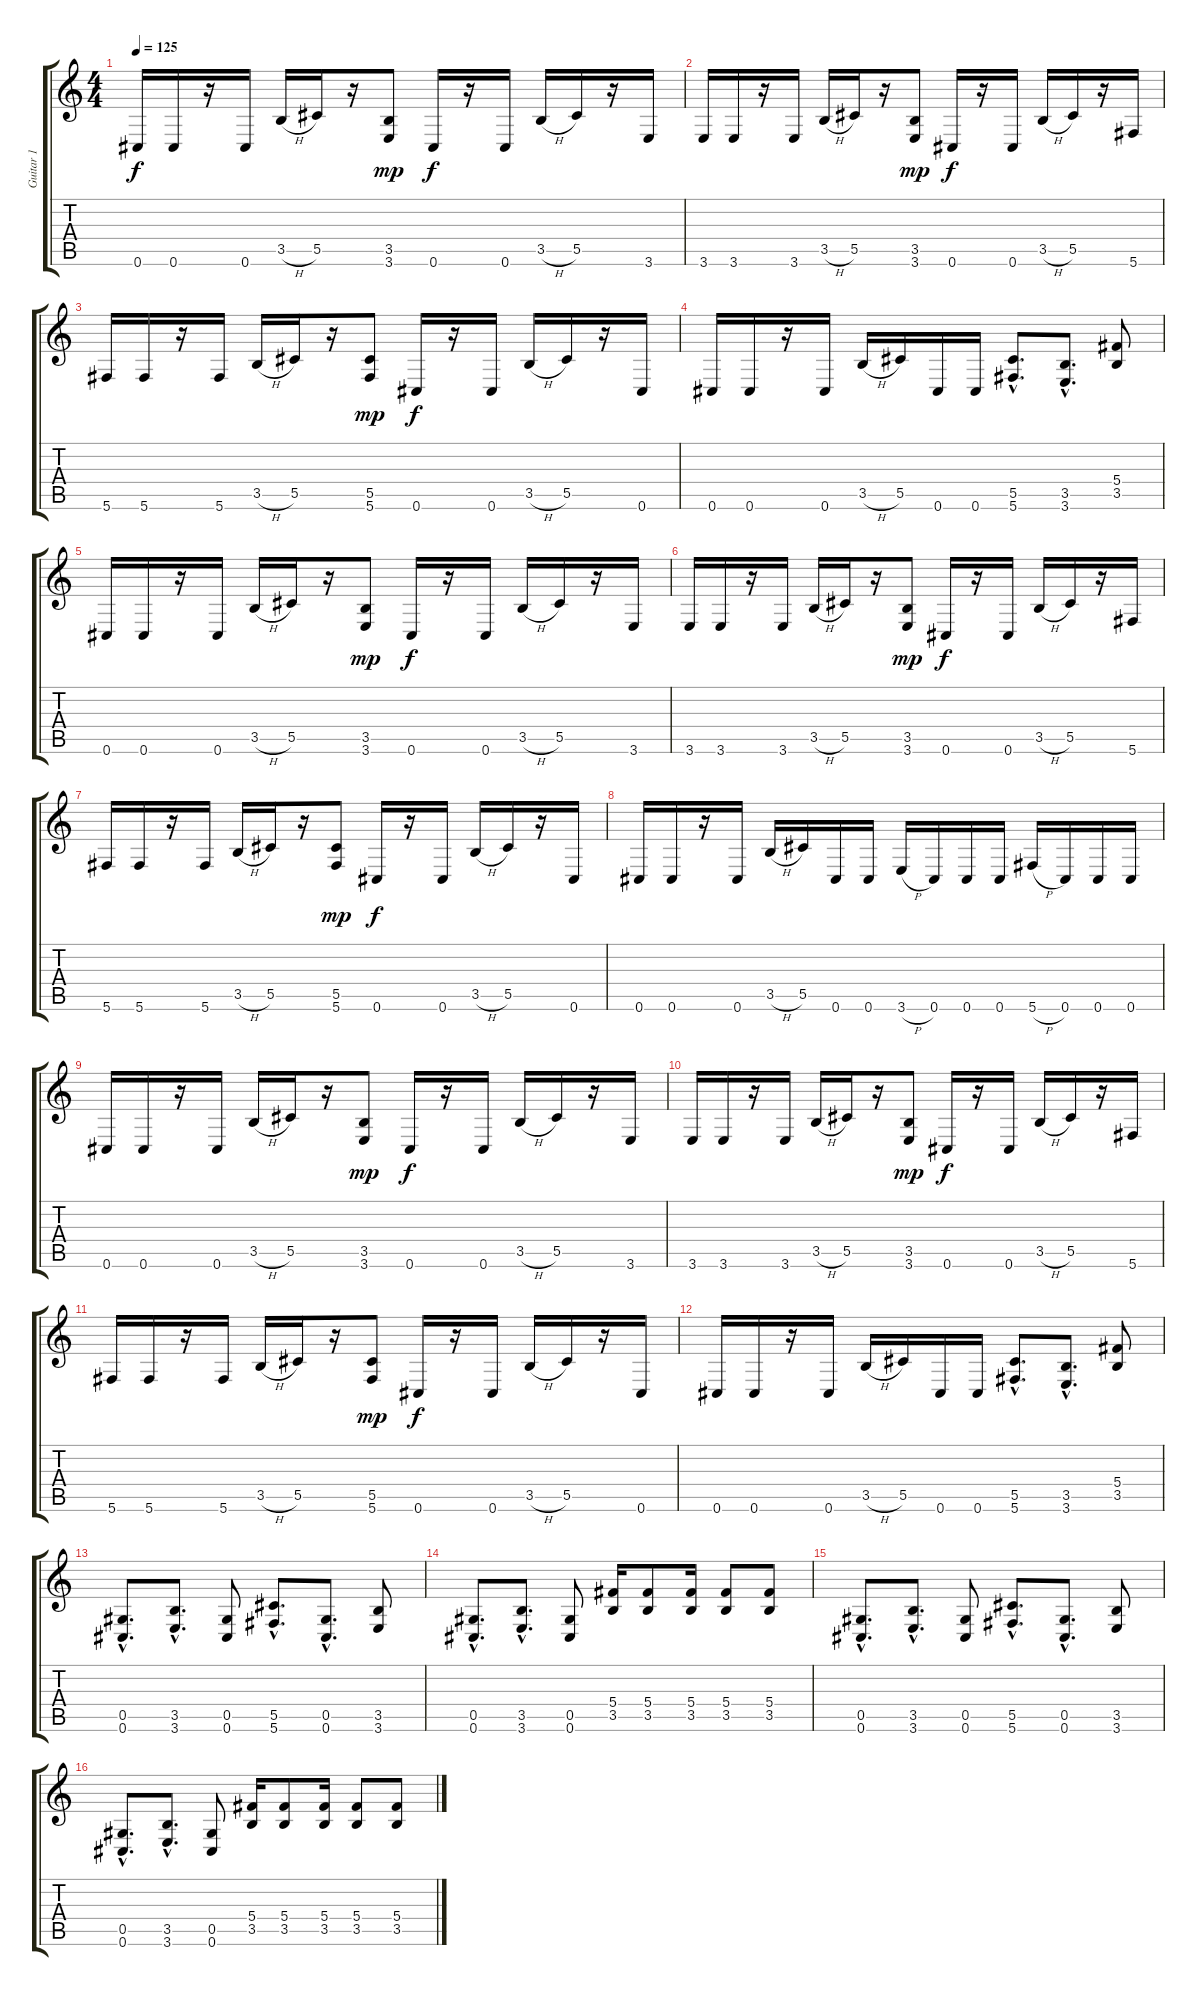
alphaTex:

\track ("Guitar 1" "Guitar 1") {instrument distortionguitar}
\staff {score tabs}
\tuning (Eb4 Bb3 Gb3 Db3 Ab2 Db2) {hide}
\ts (4 4)
\tempo 125
\clef g2
\ks c
0.6.16{dy f} 0.6.16 r.16 0.6.16 3.5{h}.16 5.5.16 r.16 (3.5 3.6).8{dy mp} 0.6.16{dy f} r.16 0.6.16 3.5{h}.16 5.5.16 r.16 3.6.16 |
3.6.16 3.6.16 r.16 3.6.16 3.5{h}.16 5.5.16 r.16 (3.5 3.6).8{dy mp} 0.6.16{dy f} r.16 0.6.16 3.5{h}.16 5.5.16 r.16 5.6.16 |
5.6.16 5.6.16 r.16 5.6.16 3.5{h}.16 5.5.16 r.16 (5.5 5.6).8{dy mp} 0.6.16{dy f} r.16 0.6.16 3.5{h}.16 5.5.16 r.16 0.6.16 |
0.6.16 0.6.16 r.16 0.6.16 3.5{h}.16 5.5.16 0.6.16 0.6.16 (5.5{hac} 5.6{hac}).8{d} (3.5{hac} 3.6{hac}).8{d} (5.4 3.5).8 |
0.6.16 0.6.16 r.16 0.6.16 3.5{h}.16 5.5.16 r.16 (3.5 3.6).8{dy mp} 0.6.16{dy f} r.16 0.6.16 3.5{h}.16 5.5.16 r.16 3.6.16 |
3.6.16 3.6.16 r.16 3.6.16 3.5{h}.16 5.5.16 r.16 (3.5 3.6).8{dy mp} 0.6.16{dy f} r.16 0.6.16 3.5{h}.16 5.5.16 r.16 5.6.16 |
5.6.16 5.6.16 r.16 5.6.16 3.5{h}.16 5.5.16 r.16 (5.5 5.6).8{dy mp} 0.6.16{dy f} r.16 0.6.16 3.5{h}.16 5.5.16 r.16 0.6.16 |
0.6.16 0.6.16 r.16 0.6.16 3.5{h}.16 5.5.16 0.6.16 0.6.16 3.6{h}.16 0.6.16 0.6.16 0.6.16 5.6{h}.16 0.6.16 0.6.16 0.6.16 |
0.6.16 0.6.16 r.16 0.6.16 3.5{h}.16 5.5.16 r.16 (3.5 3.6).8{dy mp} 0.6.16{dy f} r.16 0.6.16 3.5{h}.16 5.5.16 r.16 3.6.16 |
3.6.16 3.6.16 r.16 3.6.16 3.5{h}.16 5.5.16 r.16 (3.5 3.6).8{dy mp} 0.6.16{dy f} r.16 0.6.16 3.5{h}.16 5.5.16 r.16 5.6.16 |
5.6.16 5.6.16 r.16 5.6.16 3.5{h}.16 5.5.16 r.16 (5.5 5.6).8{dy mp} 0.6.16{dy f} r.16 0.6.16 3.5{h}.16 5.5.16 r.16 0.6.16 |
0.6.16 0.6.16 r.16 0.6.16 3.5{h}.16 5.5.16 0.6.16 0.6.16 (5.5{hac} 5.6{hac}).8{d} (3.5{hac} 3.6{hac}).8{d} (5.4 3.5).8 |
(0.5{hac} 0.6{hac}).8{d volume 11 balance 0} (3.5{hac} 3.6{hac}).8{d} (0.5 0.6).8 (5.5{hac} 5.6{hac}).8{d} (0.5{hac} 0.6{hac}).8{d} (3.5 3.6).8 |
(0.5{hac} 0.6{hac}).8{d} (3.5{hac} 3.6{hac}).8{d} (0.5 0.6).8 (5.4 3.5).16 (5.4 3.5).8 (5.4 3.5).16 (5.4 3.5).8 (5.4 3.5).8 |
(0.5{hac} 0.6{hac}).8{d} (3.5{hac} 3.6{hac}).8{d} (0.5 0.6).8 (5.5{hac} 5.6{hac}).8{d} (0.5{hac} 0.6{hac}).8{d} (3.5 3.6).8 |
(0.5{hac} 0.6{hac}).8{d} (3.5{hac} 3.6{hac}).8{d} (0.5 0.6).8 (5.4 3.5).16 (5.4 3.5).8 (5.4 3.5).16 (5.4 3.5).8 (5.4 3.5).8
